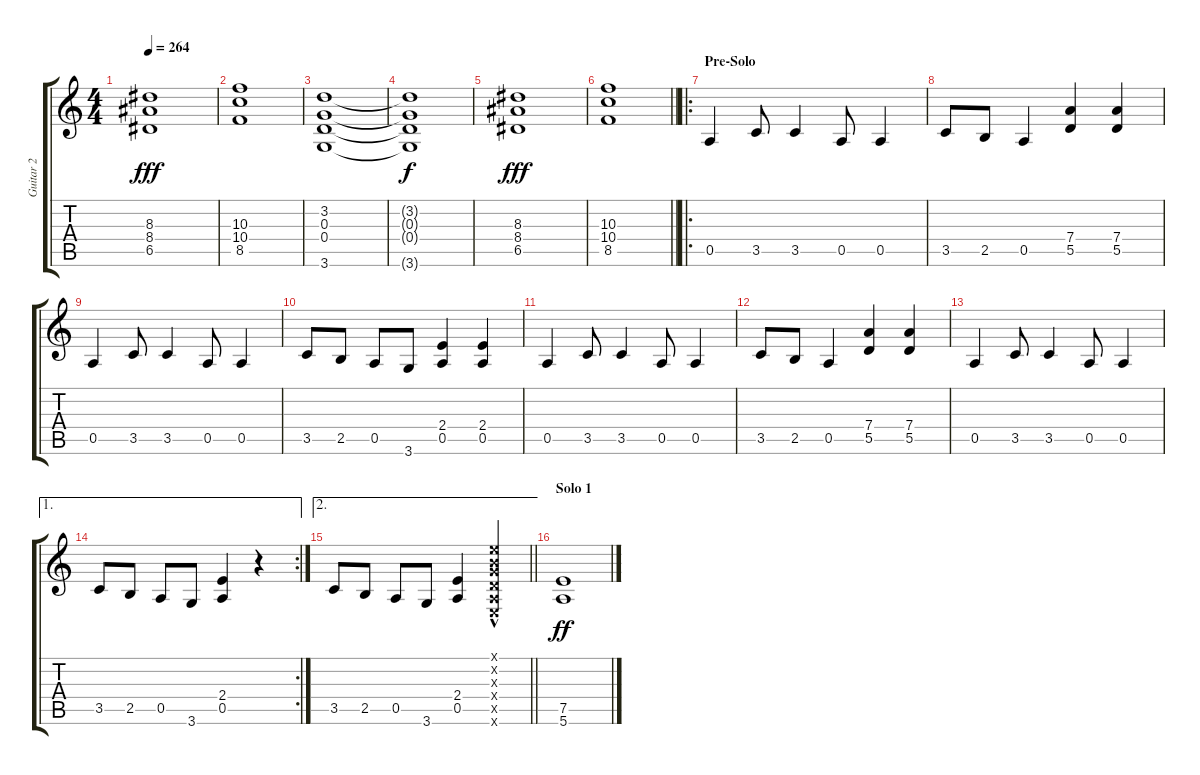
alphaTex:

\track ("Guitar 2" "Guitar 2") {instrument distortionguitar}
\staff {score tabs}
\tuning (E4 B3 G3 D3 A2 E2) {hide}
\ts (4 4)
\tempo 264
\clef g2
\ks c
(8.3 8.4 6.5).1{dy fff} |
(10.3 10.4 8.5).1 |
(3.2 0.3 0.4 3.6).1 |
(3.2{t} 0.3{t} 0.4{t} 3.6{t}).1{dy f} |
(8.3 8.4 6.5).1{dy fff} |
\barLineRight lightlight
(10.3 10.4 8.5).1 |
\ro
\section ("" "Pre-Solo")
0.5.4 3.5.8 3.5.4 0.5.8 0.5.4 |
3.5.8 2.5.8 0.5.4 (7.4 5.5).4 (7.4 5.5).4 |
0.5.4 3.5.8 3.5.4 0.5.8 0.5.4 |
3.5.8 2.5.8 0.5.8 3.6.8 (2.4 0.5).4 (2.4 0.5).4 |
0.5.4 3.5.8 3.5.4 0.5.8 0.5.4 |
3.5.8 2.5.8 0.5.4 (7.4 5.5).4 (7.4 5.5).4 |
0.5.4 3.5.8 3.5.4 0.5.8 0.5.4 |
\ae 1
\rc 2
3.5.8 2.5.8 0.5.8 3.6.8 (2.4 0.5).4 r.4 |
\ae 2
\barLineRight lightlight
3.5.8 2.5.8 0.5.8 3.6.8 (2.4 0.5).4 (0.1{hac x} 0.2{hac x} 0.3{x} 0.4{x} 0.5{hac x} 0.6{x}).4 |
\section ("" "Solo 1")
(7.5 5.6).1{dy ff}
